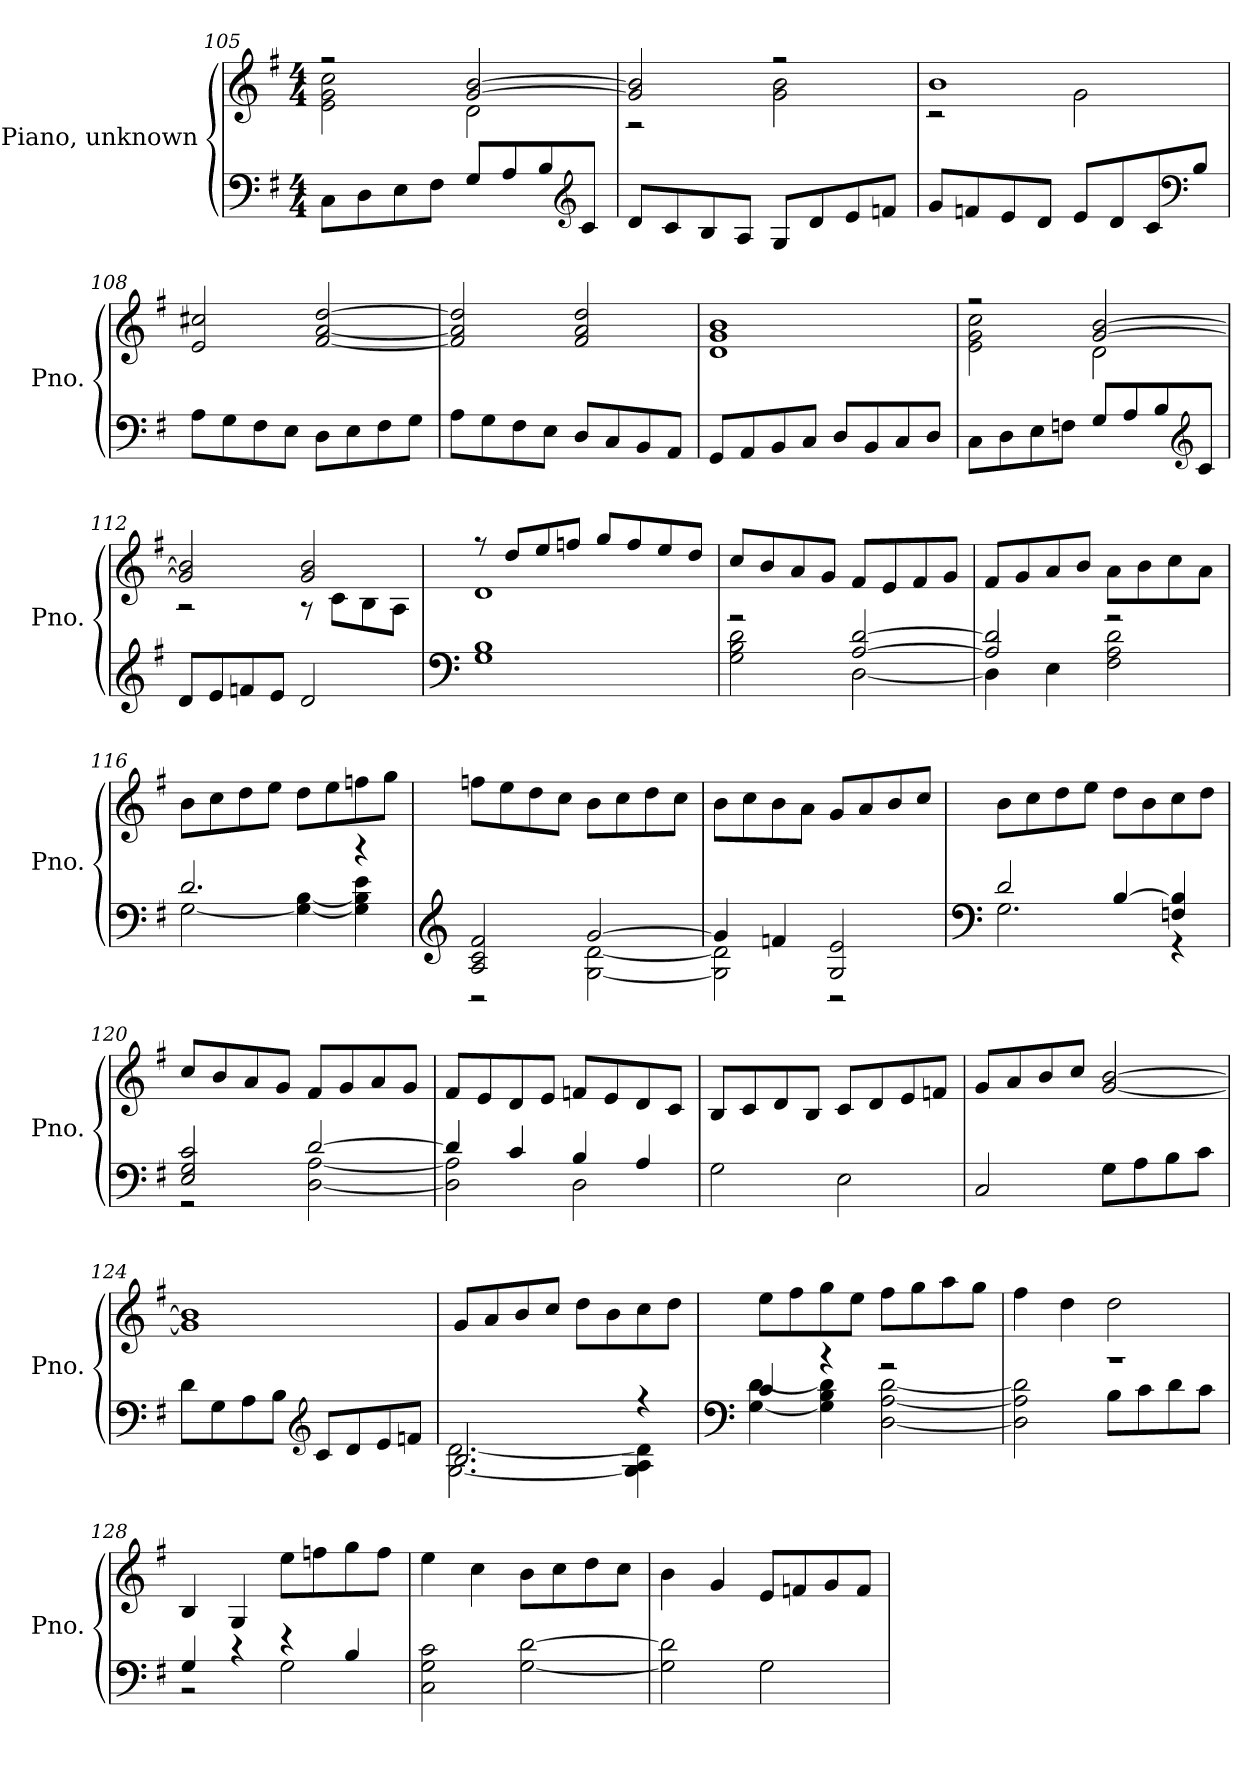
**kern	**kern
*part1	*part1
*staff2	*staff1
*I"Piano, unknown	*
*I'Pno.	*
*clefF4	*clefG2
*k[f#]	*k[f#]
*M4/4	*M4/4
=105	=105
*	*^
8C\L	2r	2e\ 2g\ 2cc\
8D\	.	.
8E\	.	.
8F#\J	.	.
8G/L	[2g/ [2b/	2d\
8A/	.	.
8B/	.	.
*clefG2	*	*
8c/J	.	.
=106	=106	=106
8d/L	2g/] 2b/]	2r
8c/	.	.
8B/	.	.
8A/J	.	.
8G/L	2r	2g\ 2b\
8d/	.	.
8e/	.	.
8fn/J	.	.
!!LO:LB:g=z	!!
=107	=107	=107
8g/L	1b	2r
8fn/	.	.
8e/	.	.
8d/J	.	.
8e/L	.	2g\
8d/	.	.
8c/	.	.
*clefF4	*	*
8B/J	.	.
*	*v	*v
=108	=108
8A\L	2e/ 2cc#X/
8G\	.
8F#\	.
8E\J	.
8D\L	[2f#/ [2a/ [2dd/
8E\	.
8F#\	.
8G\J	.
=109	=109
8A\L	2f#/] 2a/] 2dd/]
8G\	.
8F#\	.
8E\J	.
8D/L	2f#/ 2a/ 2dd/
8C/	.
8BB/	.
8AA/J	.
=110	=110
8GG/L	1d 1g 1b
8AA/	.
8BB/	.
8C/J	.
8D/L	.
8BB/	.
8C/	.
8D/J	.
!!LO:LB:g=z
=111	=111
*	*^
8C\L	2r	2e\ 2g\ 2cc\
8D\	.	.
8E\	.	.
8Fn\J	.	.
8G/L	[2g/ [2b/	2d\
8A/	.	.
8B/	.	.
*clefG2	*	*
8c/J	.	.
=112	=112	=112
8d/L	2g/] 2b/]	2r
8e/	.	.
8fn/	.	.
8e/J	.	.
2d/	2g/ 2b/	8r
.	.	8c\L
.	.	8B\
.	.	8A\J
=113	=113	=113
*clefF4	*	*
1G 1B	8r	1d
.	8dd/L	.
.	8ee/	.
.	8ffn/J	.
.	8gg/L	.
.	8ff/	.
.	8ee/	.
.	8dd/J	.
*	*v	*v
=114	=114
*^	*
2r	2G\ 2B\ 2d\	8cc/L
.	.	8b/
.	.	8a/
.	.	8g/J
[2A/ [2d/	[2D\	8f#/L
.	.	8e/
.	.	8f#/
.	.	8g/J
!!LO:LB:g=z
=115	=115	=115
2A/] 2d/]	4D\]	8f#/L
.	.	8g/
.	4E\	8a/
.	.	8b/J
2r	2F#\ 2A\ 2d\	8a\L
.	.	8b\
.	.	8cc\
.	.	8a\J
=116	=116	=116
2.d/	[2G\	8b\L
.	.	8cc\
.	.	8dd\
.	.	8ee\J
.	4G\_ [4B\	8dd\L
.	.	8ee\
4r	4G\] 4B\] 4e\	8ffn\
.	.	8gg\J
=117	=117	=117
*clefG2	*	*
2A/ 2c/ 2f#/	2r	8ffn\L
.	.	8ee\
.	.	8dd\
.	.	8cc\J
[2g/	[2G\ [2d\	8b\L
.	.	8cc\
.	.	8dd\
.	.	8cc\J
=118	=118	=118
4g/]	2G\] 2d\]	8b\L
.	.	8cc\
4fn/	.	8b\
.	.	8a\J
2G/ 2e/	2r	8g/L
.	.	8a/
.	.	8b/
.	.	8cc/J
!!LO:LB:g=z
=119	=119	=119
*clefF4	*	*
2d/	2.G\	8b\L
.	.	8cc\
.	.	8dd\
.	.	8ee\J
[4B/	.	8dd\L
.	.	8b\
4Fn/ 4B/]	4r	8cc\
.	.	8dd\J
=120	=120	=120
2E/ 2G/ 2c/	2r	8cc/L
.	.	8b/
.	.	8a/
.	.	8g/J
[2d/	[2D\ [2A\	8f#/L
.	.	8g/
.	.	8a/
.	.	8g/J
=121	=121	=121
4d/]	2D\] 2A\]	8f#/L
.	.	8e/
4c/	.	8d/
.	.	8e/J
4B/	2D\	8fn/L
.	.	8e/
4A/	.	8d/
.	.	8c/J
*v	*v	*
=122	=122
2G\	8B/L
.	8c/
.	8d/
.	8B/J
2E\	8c/L
.	8d/
.	8e/
.	8fn/J
=123	=123
2C/	8g/L
.	8a/
.	8b/
.	8cc/J
8G\L	[2g/ [2b/
8A\	.
8B\	.
8c\J	.
!!LO:LB:g=z
=124	=124
8d\L	1g] 1b]
8G\	.
8A\	.
8B\J	.
*clefG2	*
8c/L	.
8d/	.
8e/	.
8fn/J	.
=125	=125
*^	*
2.B/	[2.G\ [2.d\	8g/L
.	.	8a/
.	.	8b/
.	.	8cc/J
.	.	8dd\L
.	.	8b\
4r	4G\] 4A\ 4d\]	8cc\
.	.	8dd\J
=126	=126	=126
*clefF4	*	*
4c/	[4G\ [4d\	8ee\L
.	.	8ff#\
4r	4G\] 4B\ 4d\]	8gg\
.	.	8ee\J
2r	[2D\ [2A\ [2d\	8ff#\L
.	.	8gg\
.	.	8aa\
.	.	8gg\J
=127	=127	=127
1r	2D\] 2A\] 2d\]	4ff#\
.	.	4dd\
.	8B\L	2dd\
.	8c\	.
.	8d\	.
.	8c\J	.
=128	=128	=128
4G/	2r	4B/
4r	.	4G/
4r	2G\	8ee\L
.	.	8ffn\
4B/	.	8gg\
.	.	8ff\J
*v	*v	*
!!LO:PB:g=z
=129	=129
2C\ 2G\ 2c\	4ee\
.	4cc\
[2G\ [2d\	8b\L
.	8cc\
.	8dd\
.	8cc\J
=130	=130
2G\] 2d\]	4b\
.	4g/
2G\	8e/L
.	8fn/
.	8g/
.	8f/J
=	=
*-	*-
